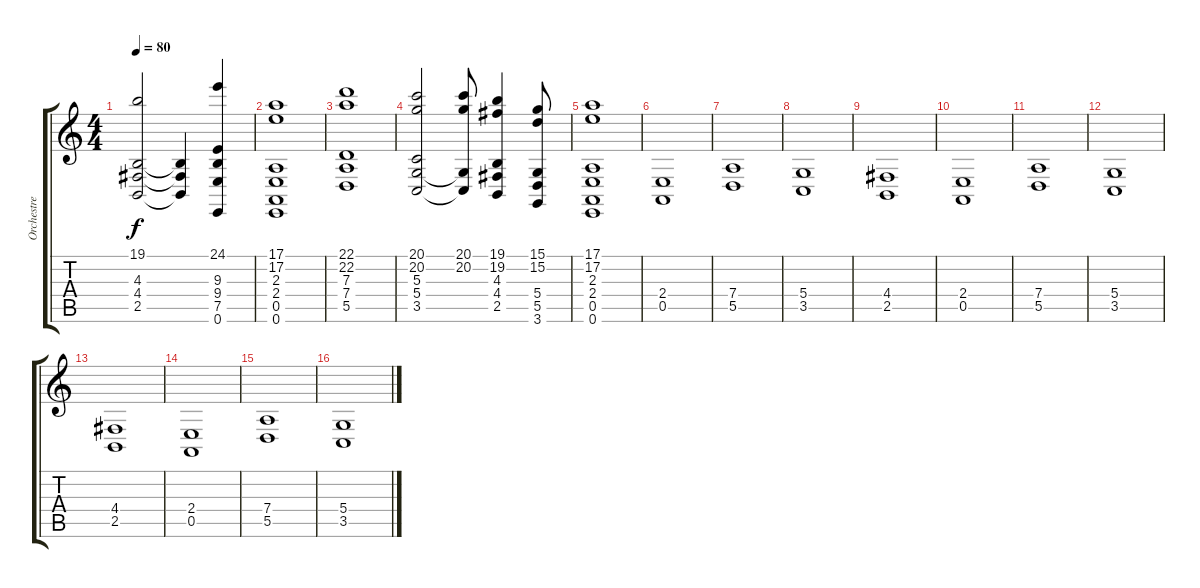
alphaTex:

\track ("Orchestre" "Orchestre") {instrument stringensemble1}
\staff {score tabs}
\tuning (E4 B3 G3 D3 A2 E2) {hide}
\ts (4 4)
\tempo 80
\clef g2
\ks c
(19.1 4.3 4.4 2.5).2{dy f} (4.3{t} 4.4{t} 2.5{t}).4 (24.1 9.3 9.4 7.5 0.6).4 |
(17.1 17.2 2.3 2.4 0.5 0.6).1 |
(22.1 22.2 7.3 7.4 5.5).1 |
(20.1 20.2 5.3 5.4 3.5).2 (20.1 20.2 5.4{t} 3.5{t}).8 (19.1 19.2 4.3 4.4 2.5).4 (15.1 15.2 5.4 5.5 3.6).8 |
(17.1 17.2 2.3 2.4 0.5 0.6).1 |
(2.4 0.5).1 |
(7.4 5.5).1 |
(5.4 3.5).1 |
(4.4 2.5).1 |
(2.4 0.5).1 |
(7.4 5.5).1 |
(5.4 3.5).1 |
(4.4 2.5).1 |
(2.4 0.5).1 |
(7.4 5.5).1 |
(5.4 3.5).1
